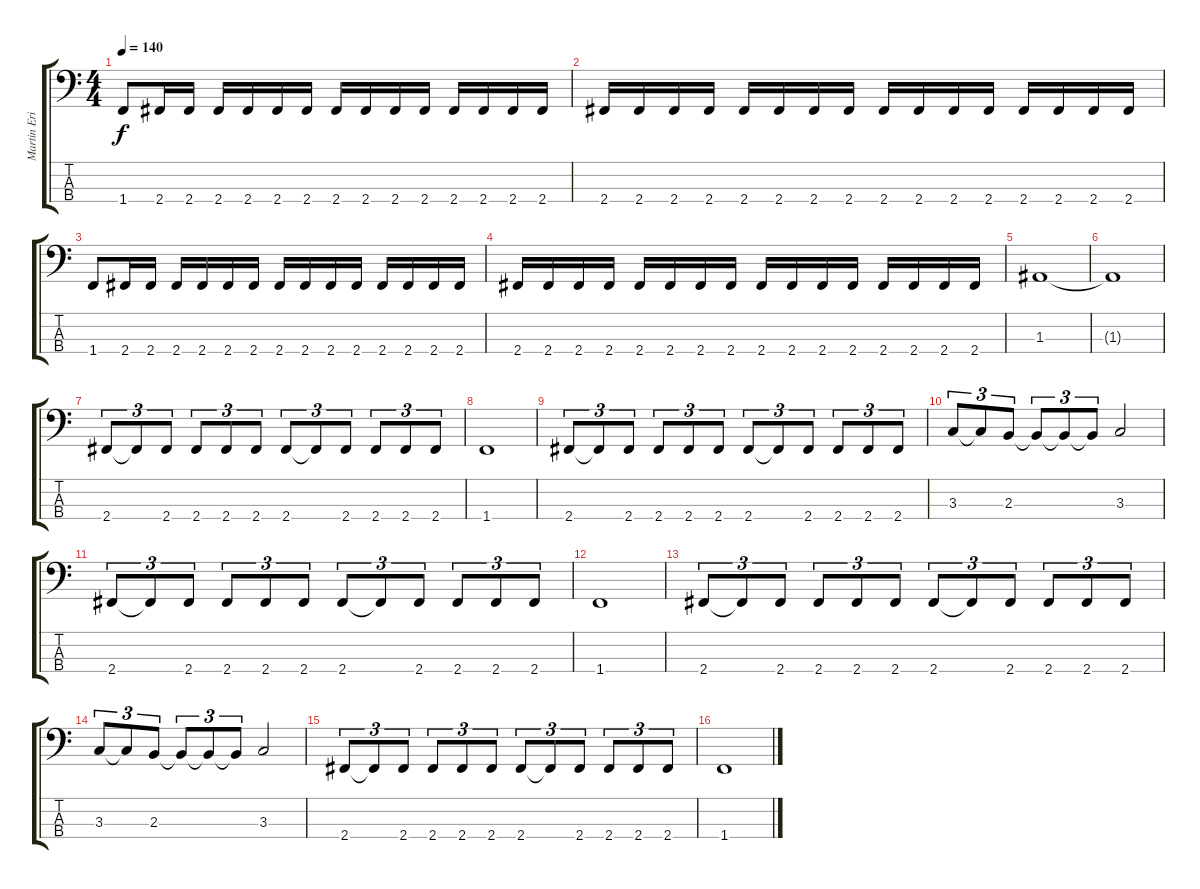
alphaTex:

\track ("Martin Eric Ain-Bass" "Martin Eri") {instrument electricbasspick}
\staff {score tabs}
\tuning (G2 D2 A1 E1) {hide}
\ts (4 4)
\tempo 140
\clef f4
\ks c
1.4.8{dy f} 2.4.16 2.4.16 2.4.16 2.4.16 2.4.16 2.4.16 2.4.16 2.4.16 2.4.16 2.4.16 2.4.16 2.4.16 2.4.16 2.4.16 |
2.4.16 2.4.16 2.4.16 2.4.16 2.4.16 2.4.16 2.4.16 2.4.16 2.4.16 2.4.16 2.4.16 2.4.16 2.4.16 2.4.16 2.4.16 2.4.16 |
1.4.8 2.4.16 2.4.16 2.4.16 2.4.16 2.4.16 2.4.16 2.4.16 2.4.16 2.4.16 2.4.16 2.4.16 2.4.16 2.4.16 2.4.16 |
2.4.16 2.4.16 2.4.16 2.4.16 2.4.16 2.4.16 2.4.16 2.4.16 2.4.16 2.4.16 2.4.16 2.4.16 2.4.16 2.4.16 2.4.16 2.4.16 |
1.3.1 |
1.3{t}.1 |
2.4.8{tu (3 2)} 2.4{t}.8{tu (3 2)} 2.4.8{tu (3 2)} 2.4.8{tu (3 2)} 2.4.8{tu (3 2)} 2.4.8{tu (3 2)} 2.4.8{tu (3 2)} 2.4{t}.8{tu (3 2)} 2.4.8{tu (3 2)} 2.4.8{tu (3 2)} 2.4.8{tu (3 2)} 2.4.8{tu (3 2)} |
1.4.1 |
2.4.8{tu (3 2)} 2.4{t}.8{tu (3 2)} 2.4.8{tu (3 2)} 2.4.8{tu (3 2)} 2.4.8{tu (3 2)} 2.4.8{tu (3 2)} 2.4.8{tu (3 2)} 2.4{t}.8{tu (3 2)} 2.4.8{tu (3 2)} 2.4.8{tu (3 2)} 2.4.8{tu (3 2)} 2.4.8{tu (3 2)} |
3.3.8{tu (3 2)} 3.3{t}.8{tu (3 2)} 2.3.8{tu (3 2)} 2.3{t}.8{tu (3 2)} 2.3{t}.8{tu (3 2)} 2.3{t}.8{tu (3 2)} 3.3.2 |
2.4.8{tu (3 2)} 2.4{t}.8{tu (3 2)} 2.4.8{tu (3 2)} 2.4.8{tu (3 2)} 2.4.8{tu (3 2)} 2.4.8{tu (3 2)} 2.4.8{tu (3 2)} 2.4{t}.8{tu (3 2)} 2.4.8{tu (3 2)} 2.4.8{tu (3 2)} 2.4.8{tu (3 2)} 2.4.8{tu (3 2)} |
1.4.1 |
2.4.8{tu (3 2)} 2.4{t}.8{tu (3 2)} 2.4.8{tu (3 2)} 2.4.8{tu (3 2)} 2.4.8{tu (3 2)} 2.4.8{tu (3 2)} 2.4.8{tu (3 2)} 2.4{t}.8{tu (3 2)} 2.4.8{tu (3 2)} 2.4.8{tu (3 2)} 2.4.8{tu (3 2)} 2.4.8{tu (3 2)} |
3.3.8{tu (3 2)} 3.3{t}.8{tu (3 2)} 2.3.8{tu (3 2)} 2.3{t}.8{tu (3 2)} 2.3{t}.8{tu (3 2)} 2.3{t}.8{tu (3 2)} 3.3.2 |
2.4.8{tu (3 2)} 2.4{t}.8{tu (3 2)} 2.4.8{tu (3 2)} 2.4.8{tu (3 2)} 2.4.8{tu (3 2)} 2.4.8{tu (3 2)} 2.4.8{tu (3 2)} 2.4{t}.8{tu (3 2)} 2.4.8{tu (3 2)} 2.4.8{tu (3 2)} 2.4.8{tu (3 2)} 2.4.8{tu (3 2)} |
1.4.1
